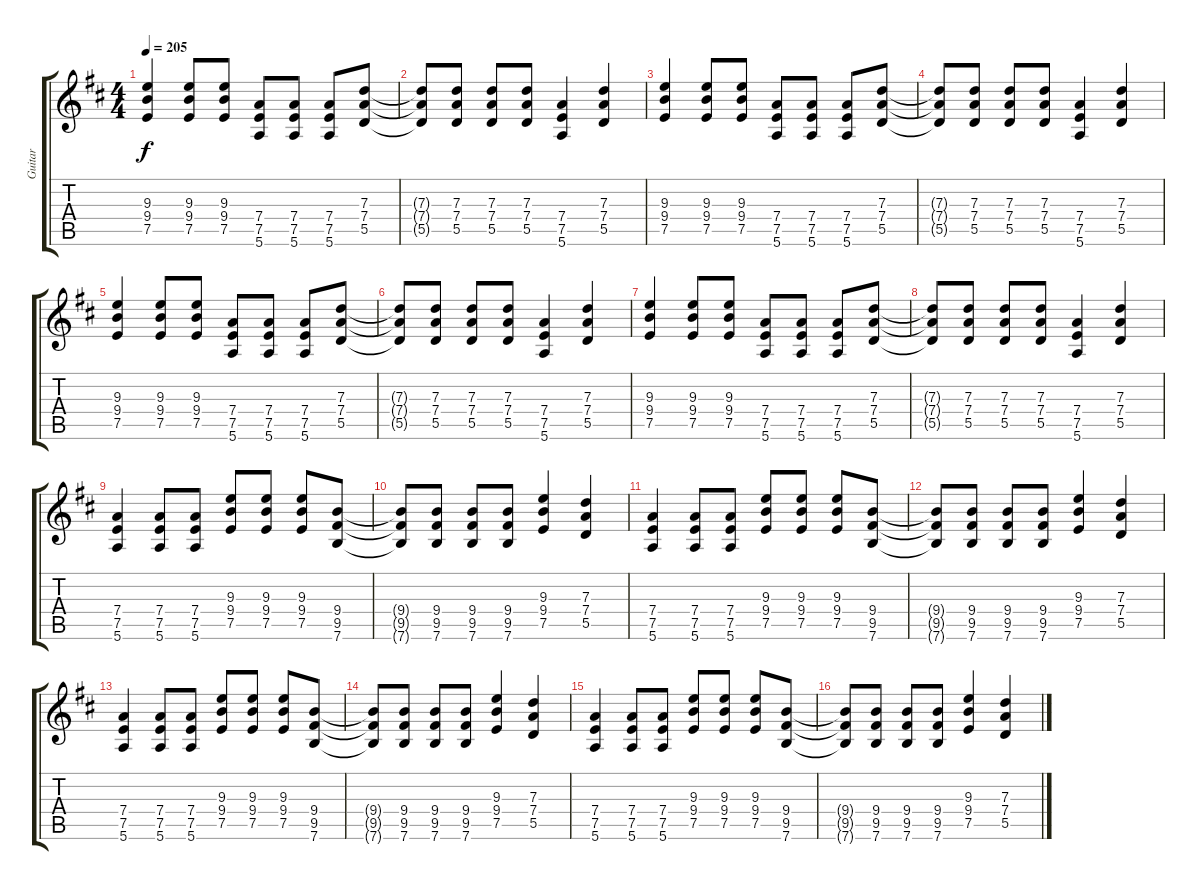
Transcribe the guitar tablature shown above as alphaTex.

\track ("Guitar" "Guitar") {instrument distortionguitar}
\staff {score tabs}
\tuning (E4 B3 G3 D3 A2 E2) {hide}
\ts (4 4)
\tempo 205
\clef g2
\ks d
(9.3 9.4 7.5).4{dy f instrument distortionguitar} (9.3 9.4 7.5).8 (9.3 9.4 7.5).8 (7.4 7.5 5.6).8 (7.4 7.5 5.6).8 (7.4 7.5 5.6).8 (7.3 7.4 5.5).8 |
(7.3{t} 7.4{t} 5.5{t}).8 (7.3 7.4 5.5).8 (7.3 7.4 5.5).8 (7.3 7.4 5.5).8 (7.4 7.5 5.6).4 (7.3 7.4 5.5).4 |
(9.3 9.4 7.5).4 (9.3 9.4 7.5).8 (9.3 9.4 7.5).8 (7.4 7.5 5.6).8 (7.4 7.5 5.6).8 (7.4 7.5 5.6).8 (7.3 7.4 5.5).8 |
(7.3{t} 7.4{t} 5.5{t}).8 (7.3 7.4 5.5).8 (7.3 7.4 5.5).8 (7.3 7.4 5.5).8 (7.4 7.5 5.6).4 (7.3 7.4 5.5).4 |
(9.3 9.4 7.5).4 (9.3 9.4 7.5).8 (9.3 9.4 7.5).8 (7.4 7.5 5.6).8 (7.4 7.5 5.6).8 (7.4 7.5 5.6).8 (7.3 7.4 5.5).8 |
(7.3{t} 7.4{t} 5.5{t}).8 (7.3 7.4 5.5).8 (7.3 7.4 5.5).8 (7.3 7.4 5.5).8 (7.4 7.5 5.6).4 (7.3 7.4 5.5).4 |
(9.3 9.4 7.5).4 (9.3 9.4 7.5).8 (9.3 9.4 7.5).8 (7.4 7.5 5.6).8 (7.4 7.5 5.6).8 (7.4 7.5 5.6).8 (7.3 7.4 5.5).8 |
(7.3{t} 7.4{t} 5.5{t}).8 (7.3 7.4 5.5).8 (7.3 7.4 5.5).8 (7.3 7.4 5.5).8 (7.4 7.5 5.6).4 (7.3 7.4 5.5).4 |
(7.4 7.5 5.6).4 (7.4 7.5 5.6).8 (7.4 7.5 5.6).8 (9.3 9.4 7.5).8 (9.3 9.4 7.5).8 (9.3 9.4 7.5).8 (9.4 9.5 7.6).8 |
(9.4{t} 9.5{t} 7.6{t}).8 (9.4 9.5 7.6).8 (9.4 9.5 7.6).8 (9.4 9.5 7.6).8 (9.3 9.4 7.5).4 (7.3 7.4 5.5).4 |
(7.4 7.5 5.6).4 (7.4 7.5 5.6).8 (7.4 7.5 5.6).8 (9.3 9.4 7.5).8 (9.3 9.4 7.5).8 (9.3 9.4 7.5).8 (9.4 9.5 7.6).8 |
(9.4{t} 9.5{t} 7.6{t}).8 (9.4 9.5 7.6).8 (9.4 9.5 7.6).8 (9.4 9.5 7.6).8 (9.3 9.4 7.5).4 (7.3 7.4 5.5).4 |
(7.4 7.5 5.6).4 (7.4 7.5 5.6).8 (7.4 7.5 5.6).8 (9.3 9.4 7.5).8 (9.3 9.4 7.5).8 (9.3 9.4 7.5).8 (9.4 9.5 7.6).8 |
(9.4{t} 9.5{t} 7.6{t}).8 (9.4 9.5 7.6).8 (9.4 9.5 7.6).8 (9.4 9.5 7.6).8 (9.3 9.4 7.5).4 (7.3 7.4 5.5).4 |
(7.4 7.5 5.6).4 (7.4 7.5 5.6).8 (7.4 7.5 5.6).8 (9.3 9.4 7.5).8 (9.3 9.4 7.5).8 (9.3 9.4 7.5).8 (9.4 9.5 7.6).8 |
(9.4{t} 9.5{t} 7.6{t}).8 (9.4 9.5 7.6).8 (9.4 9.5 7.6).8 (9.4 9.5 7.6).8 (9.3 9.4 7.5).4 (7.3 7.4 5.5).4
